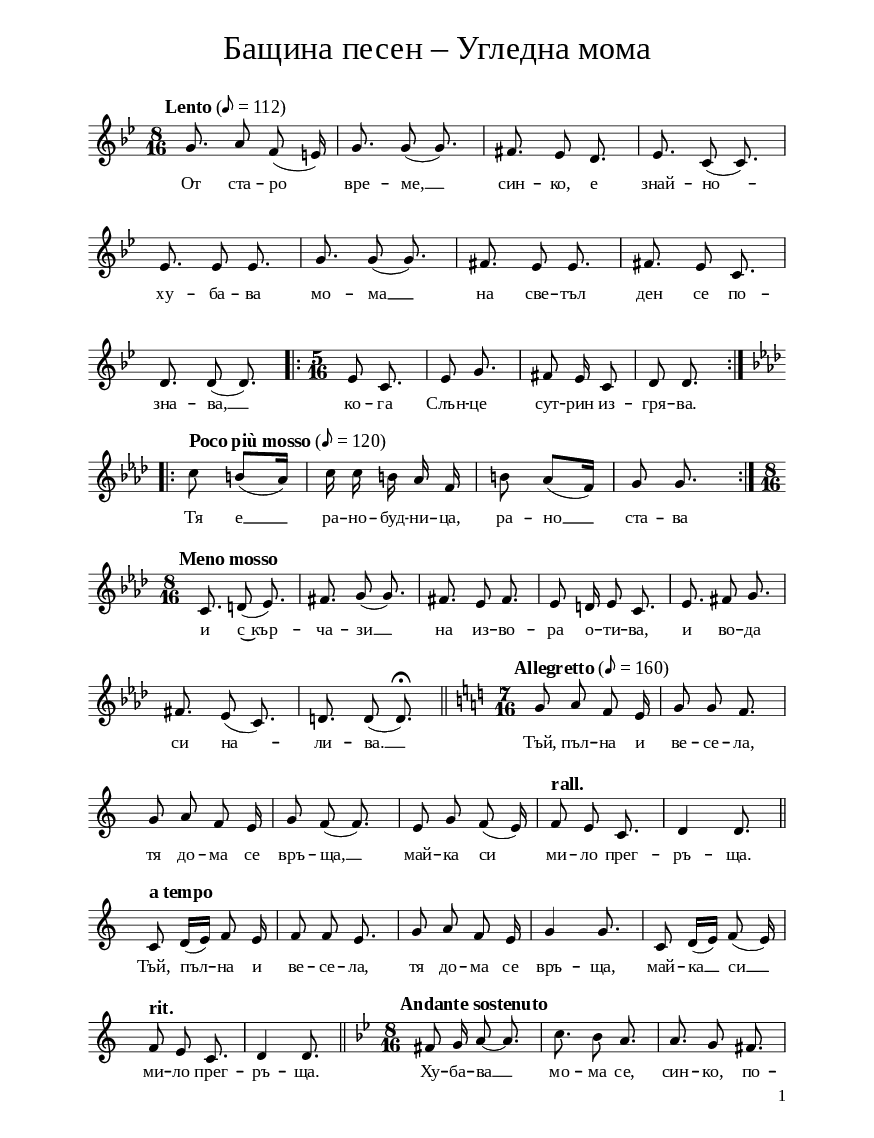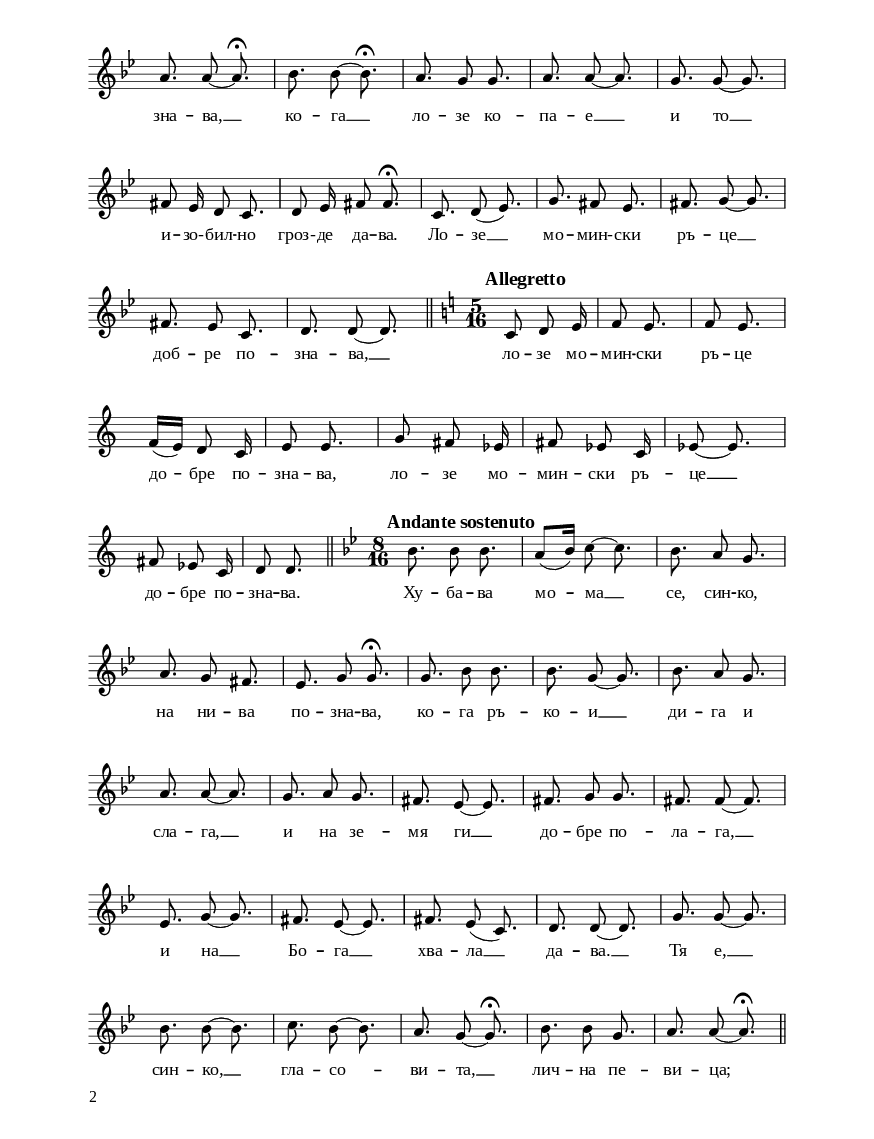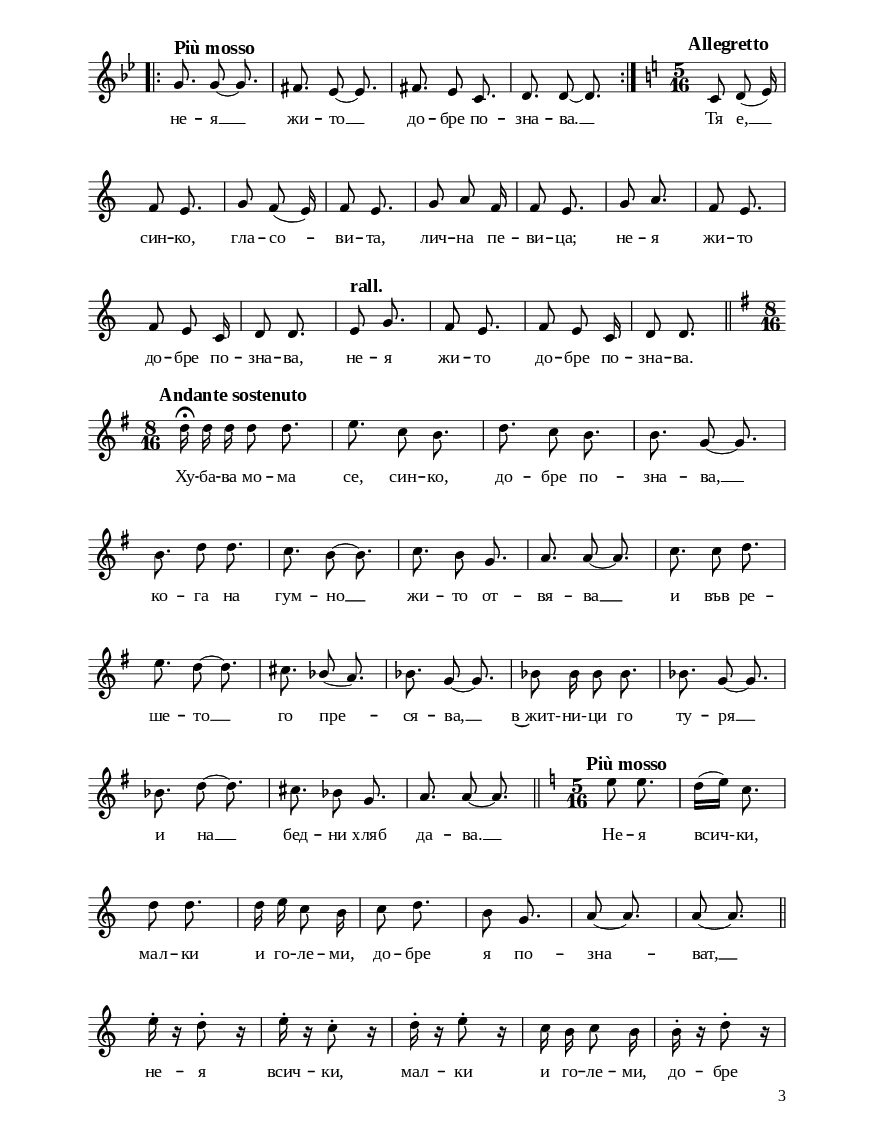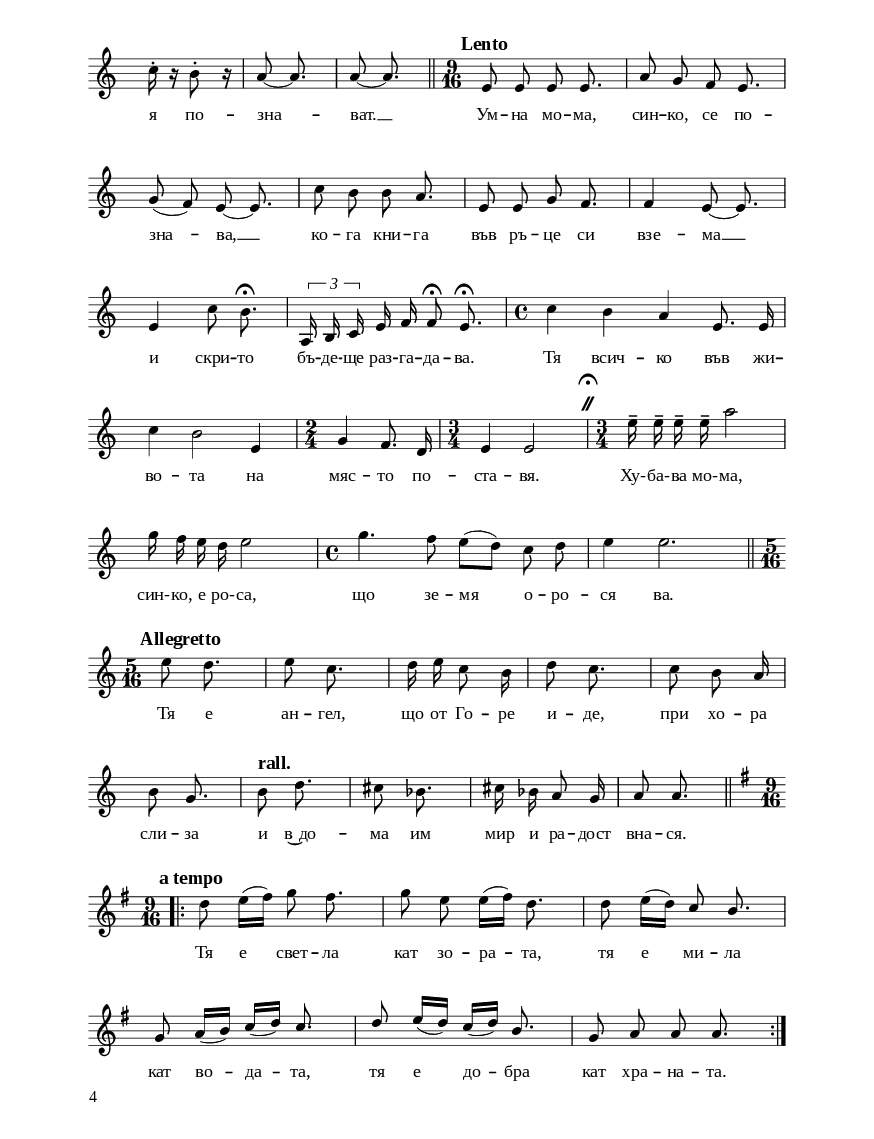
\version "2.24.3"

% include paper part and global functions
\include "include/globals.ily"
\bookpart {
  \label #'ref138
  \tocItem \markup "Бащина песен – Угледна мома"
  \paper {
    print-all-headers = ##t
    print-page-number = ##t
    print-first-page-number = ##t

    % put page numbers on the bottom
    oddHeaderMarkup = \markup ""
    evenHeaderMarkup = \markup ""
    oddFooterMarkup = \markup
    \fill-line {
      ""
      \if \should-print-page-number \fromproperty #'page:page-number-string
    }
    evenFooterMarkup = \markup
    \fill-line {
      \if \should-print-page-number \fromproperty #'page:page-number-string
      ""
    }

    left-margin = 1.5\cm
    right-margin = 1.5\cm
    top-margin = 1.6\cm
    bottom-margin = 1.2\cm
    ragged-bottom = ##t % do not spread the staves to fill the whole vertical space

    % change distance between staves
    system-system-spacing =
    #'((basic-distance . 11.5)
       (minimum-distance . 6)
       (padding . 1)
       (stretchability . 12))
  }
  \score {
    \include "include/score-layout.ily"

    \new Voice  \relative c' {
      \clef treble
      \key g \minor
      \time 8/16
      \tempoFunc "Lento" 8 "112"
      \autoBeamOff
      g'8. a8 f(e16) |
      g8. g8(g8.) |
      fis8. ees8 d8. |
      ees8. c8(c8.) | \break

      ees8. ees8 ees8. |
      g8. g8(g8.)  |
      fis8. ees8 ees8.  |
      fis8. ees8 c8.  | \break

      d8. d8(d8.)  |
      \bar ".|:" \time 5/16 ees8 c8.  |
      ees8 g8. |
      fis8 ees16 c8  |
      d8 d8. | \bar ":|.:" \break

      \tempoFunc "Poco più mosso" 8 "120"
      \key f \minor
      c'8 b8[(aes16)] |  |
      c16 c b aes f |  |
      b8 aes([f16])  |
      g8 g8. | \bar ":|."

      \time 8/16 \break
      \tempo "Meno mosso" c,8. d8(ees8.) |
      fis8. g8 (g8.) |
      fis8. ees8 fis8. |
      ees8 d16 ees8 c8. |
      ees8. fis8 g8. | \break

      fis8.ees8(c8.) |
      d8. d8(d8.\fermata) | \bar "||"
      \time 7/16
      \key c \major
      \tempoFunc "Allegretto" 8 "160"
      g8 a f e16 |
      g8 g f8. | \break

      g8 a f e16 |
      g8 f(f8.) |
      e8 g f(e16) |
      \tempo "rall." f8 e c8. |
      d4 d8. | \bar "||" \break

      \tempo "a tempo"
      c8 d16[(e)] f8 e16 |
      f8 f e8. |
      g8 a f e16 |
      g4 g8. |
      c,8 d16[(e)] f8(e16) | \break

      \tempo "rit."
      f8 e c8. |
      d4 d8. | \bar "||"
      \key g \minor
      \time 8/16
      \tempo "Andante sostenuto"
      fis8 g16 a8~ a8. |
      c8. bes8 a8. |
      a8. g8 fis8. | \break

      a8. a8~ a8.\fermata |
      bes8. bes8~ bes8.\fermata |
      a8. g8 g8. |
      a8. a8~ a8. |
      g8. g8~ g8. | \break

      fis8 ees16 d8 c8. |
      d8 ees16 fis8 fis8.\fermata |
      c8. d8(ees8.) |
      g8. fis8 ees8. |
      fis8. g8~ g8. | \break

      fis8. ees8 c8. |
      d8. d8~ d8. | \bar "||"
      \key c \major
      \time 5/16
      \tempo "Allegretto"
      c8 d e 16 |
      f8 e8. |
      f8 e8. | \break

      f16[(e)] d8 c16 |
      e8 e8.|
      g8 fis ees16 |
      fis8 ees8 c16 |
      ees8~ ees8. | \break

      fis8 ees8 c16 |
      d8 d8. | \bar "||"
      \key g \minor
      \time 8/16
      \tempo "Andante sostenuto"
      bes'8. bes8 bes8. |
      a8[(bes16)] c8~ c8. |
      bes8. a8 g8. | \break
      a8. g8 fis8. |
      ees8. g8 g8.\fermata |
      g8. bes8 bes8. |
      bes8. g8~ g8. |
      bes8. a8 g8. | \break

      a8. a8~ a8. |
      g8. a8 g8. |
      fis8. ees8~ ees8. |
      fis8. g8 g8. |
      fis8. fis8~ fis8. | \break

      ees8. g8~ g8. |
      fis8. ees8~ ees8. |
      fis8. ees8(c8.) |
      d8. d8~ d8. |
      g8. g8~ g8. | \break

      bes8. bes8~ bes8. |
      c8. bes8~ bes8. |
      a8. g8~ g8.\fermata |
      bes8. bes8 g8. |
      a8. a8~ a8.\fermata | \break

      \bar ".|:-||"  \tempo "Più mosso"
      g8. g8~ g8. |
      fis8. ees8~ ees8. |
      fis8. ees8 c8. |
      d8. d8~ d8. | \bar ":|."

      \key c \major
      \time 5/16
      \tempo "Allegretto"
      c8 d(e16) | \break

      f8 e8. |
      g8 f8(e16) |
      f8 e8. |
      g8 a f16 |
      f8 e8. |
      g8 a8. |
      f8 e8. | \break

      f8 e c16 |
      d8 d8. |
      \tempo "rall."
      e8 g8. |
      f8 e8. |
      f8 e c16 |
      d8 d8. | \bar "||"
      \time 8/16
      \key g \major
      \break

      \tempo "Andante sostenuto"
      d'16\fermata d d d8 d8. |
      e8. c8 b8. |
      d8. c8 b8. |
      b8. g8~ g8. \break

      b8. d8 d8. |
      c8. b8~ b8. |
      c8. b8 g8. |
      a8. a8~ a8. |
      c8. c8 d8. | \break

      e8. d8~ d8. |
      cis8. \stemUp bes8(a8.) \stemNeutral |
      bes8. g8~ g8. |
      bes8 bes16 bes8 bes8. |
      bes8. g8~ g8. | \break
      bes8. d8~ d8. |
      cis8. bes8 g8. |
      a8. a8~ a8. |  \bar "||"
      \key c \major
      \time 5/16
      \tempo "Più mosso" e'8 e8. |
      d16[(e)] c8. | \break
      d8 d8. |
      d16 e c8  b16 |
      c8 d8. |
      b8 g8. |
      a8~ a8. |
      a8~ a8. | \bar "||" \break

      e'16\staccato r16 d8\staccato r16 |
      e16\staccato r16 c8\staccato r16 |
      d16\staccato r16 e8\staccato r16 |
      c16 b c8 b16 |
      b16\staccato r16 d8\staccato r16 | \break

      c16\staccato r16 b8\staccato r16 |
      a8~ a8. |
      a8~ a8. |  \bar "||"
      \key a \minor
      \time 9/16
      \tempo "Lento" e8 e e e8. |
      a8 g f e8. | \break

      g8(f) e8~ e8. |
      c'8 b b a8. |
      e8 e g f8. |
      f4 e8~ e8. | \break

      e4 c'8 b8.\fermata |
      \tuplet 3/2 { a,16 b c } e f f8\fermata e8.\fermata |
      \time 4/4 c'4 b a e8. e16  \break |

      c'4 b2 e,4 |
      \time 2/4 g4 f8. d16 |
      \time 3/4 e4   e2 \mark\markup{ \column { \hspace #0 \center-align \normalsize \musicglyph #"scripts.ufermata"  \center-align \normalsize \musicglyph #"scripts.caesura.straight" }}
      |
      \bar "|"
      \time 3/4  | % 149

      e'16 --e16 --e16 --
      e16 --a2   \break | % 151
      g16 f16 e16 d16
      e2 | % 152

      \time 4/4  | % 152
      g4.f8 e8 ( [d8 ] )
      c8 d8  | % 153
      e4 e2. \bar "||" \break
      \tempo "Allegretto"
      \time 5/16  | % 154
      e8 d8. | % 155
      e8 c8. | % 156
      d16 e16  c8 b16 |% 158
      d8 c8. | c8 b8 a16 | \break
      b8  g8. |
      \tempo"rall."b8 d8. | % 161
      cis8 bes8. | % 162
      cis16 bes16  a8  g16 | % 163
      a8  a8. \bar "||"

      \break \repeat volta 1 {
        | % 164
        \bar ".|:-||"  \key g \major \time 9/16 | % 164
        \tempo"a tempo" d8 e16 ( [
        fis16 ) ] g8 fis8. | % 165
        g8 e8 e16 ( [ \stemDown
        fis16 ) ]d8. | % 166
        d8 e16 ( [d16 ) ] \stemUp
        c8 b8. \break | % 167
        g8 a16 ( [  b16 ) ]c16 (
        [d16 ) ]c8. | % 168
        d8 e16 ( [d16 ) ] \stemUp
        c16 ( [d16 ) ]b8. | % 169
        g8  a8  a8  a8. \bar ":|."
      }


    }

    \addlyrics {
      От ста -- ро вре -- ме, __ син -- ко, е знай -- но --
      ху -- ба -- ва мо -- ма __ на све -- тъл ден се по --
      зна -- ва, __ ко -- га Слън -- це сут -- рин из -- гря -- ва.
      Тя е __ ра -- но -- буд -- ни -- ца, ра -- но __ ста -- ва
      и с~кър -- ча -- зи __ на из -- во -- ра о -- ти -- ва, и во -- да
      си на -- ли -- ва. __ Тъй, пъл -- на и ве -- се -- ла,
      тя до -- ма се връ -- ща, __ май -- ка си ми -- ло прег -- ръ -- ща.
      Тъй, пъл -- на и ве -- се -- ла,  тя до -- ма се връ -- ща, май -- ка __ си __
      ми -- ло прег -- ръ -- ща. Ху -- ба -- ва __ мо -- ма се, син -- ко, по --
      зна -- ва, __ ко -- га __ ло -- зе ко -- па -- е __ и то __
      и -- "зо-" -- бил -- но "гроз-" -- де да -- ва. Ло -- зе __ мо -- "мин-" -- ски ръ -- це __
      доб -- ре по -- зна -- ва, __ ло -- зе мо -- мин -- ски ръ -- це
      до -- бре по -- зна -- ва, ло -- зе мо -- мин -- ски ръ -- це __
      до -- бре по -- зна -- ва. Ху -- ба -- ва мо -- ма __ се, син -- ко,
      на ни -- ва по -- зна -- ва, ко -- га ръ -- ко -- и __ ди -- га и
      сла -- га, __ и на  зе -- мя ги __ до -- бре по -- ла -- га, __
      и на __ Бо -- га __  хва -- ла __ да -- ва. __ Тя е, __
      син -- ко, __ гла -- со -- ви -- та, __  лич -- на пе -- ви -- ца;
      не -- я __ жи -- то __ до -- бре по -- зна -- ва. __ Тя е, __
      син -- ко, гла -- со -- ви -- та, лич -- на пе -- ви -- ца; не -- я жи -- то
      до -- бре по -- зна -- ва, не -- я жи -- то до -- бре по -- зна -- ва.
      Ху -- ба -- ва мо -- ма се, син -- ко, до -- бре по -- зна -- ва, __
      ко -- га на гум -- но __  жи -- то от -- вя -- ва __ и във ре --
      ше -- то __ го пре -- ся -- ва, __ "в~жит-" -- "ни-" -- ци го ту -- ря __
      и на __  бед -- ни хляб да -- ва. __ Не -- я "всич-" -- ки,
      мал -- ки и го -- ле -- ми, до -- бре я по -- зна -- ват, __
      не -- я всич -- ки, мал -- ки и го -- ле -- ми, до -- бре
      я по -- зна -- ват. __ Ум -- на мо -- ма, син -- ко, се по --
      зна -- ва, __ ко -- га кни -- га във ръ -- це си взе -- ма __
      и скри -- то бъ -- де -- ще раз -- га -- да -- ва. Тя всич -- ко във жи --
      во -- та на мяс -- то по -- ста -- вя. "Ху-" -- "ба-" -- ва "мо-" -- ма,
      "син-" -- ко, е "ро-" -- са, що зе -- мя о -- ро -- ся ва.
      Тя е ан -- гел, що от Го -- ре и -- де, при хо -- ра
      сли -- за  и в~до -- ма им мир и ра -- дост вна -- ся.
      Тя е свет -- ла кат зо -- ра -- та, тя е ми -- ла
      кат во -- да -- та, тя е до -- бра кат хра -- на -- та.
    }

    \header {
      title = \titleFunc "Бащина песен – Угледна мома" "Baština pesen – Ugledna moma"
    }

    \midi{}

  } % score

} % bookpart
